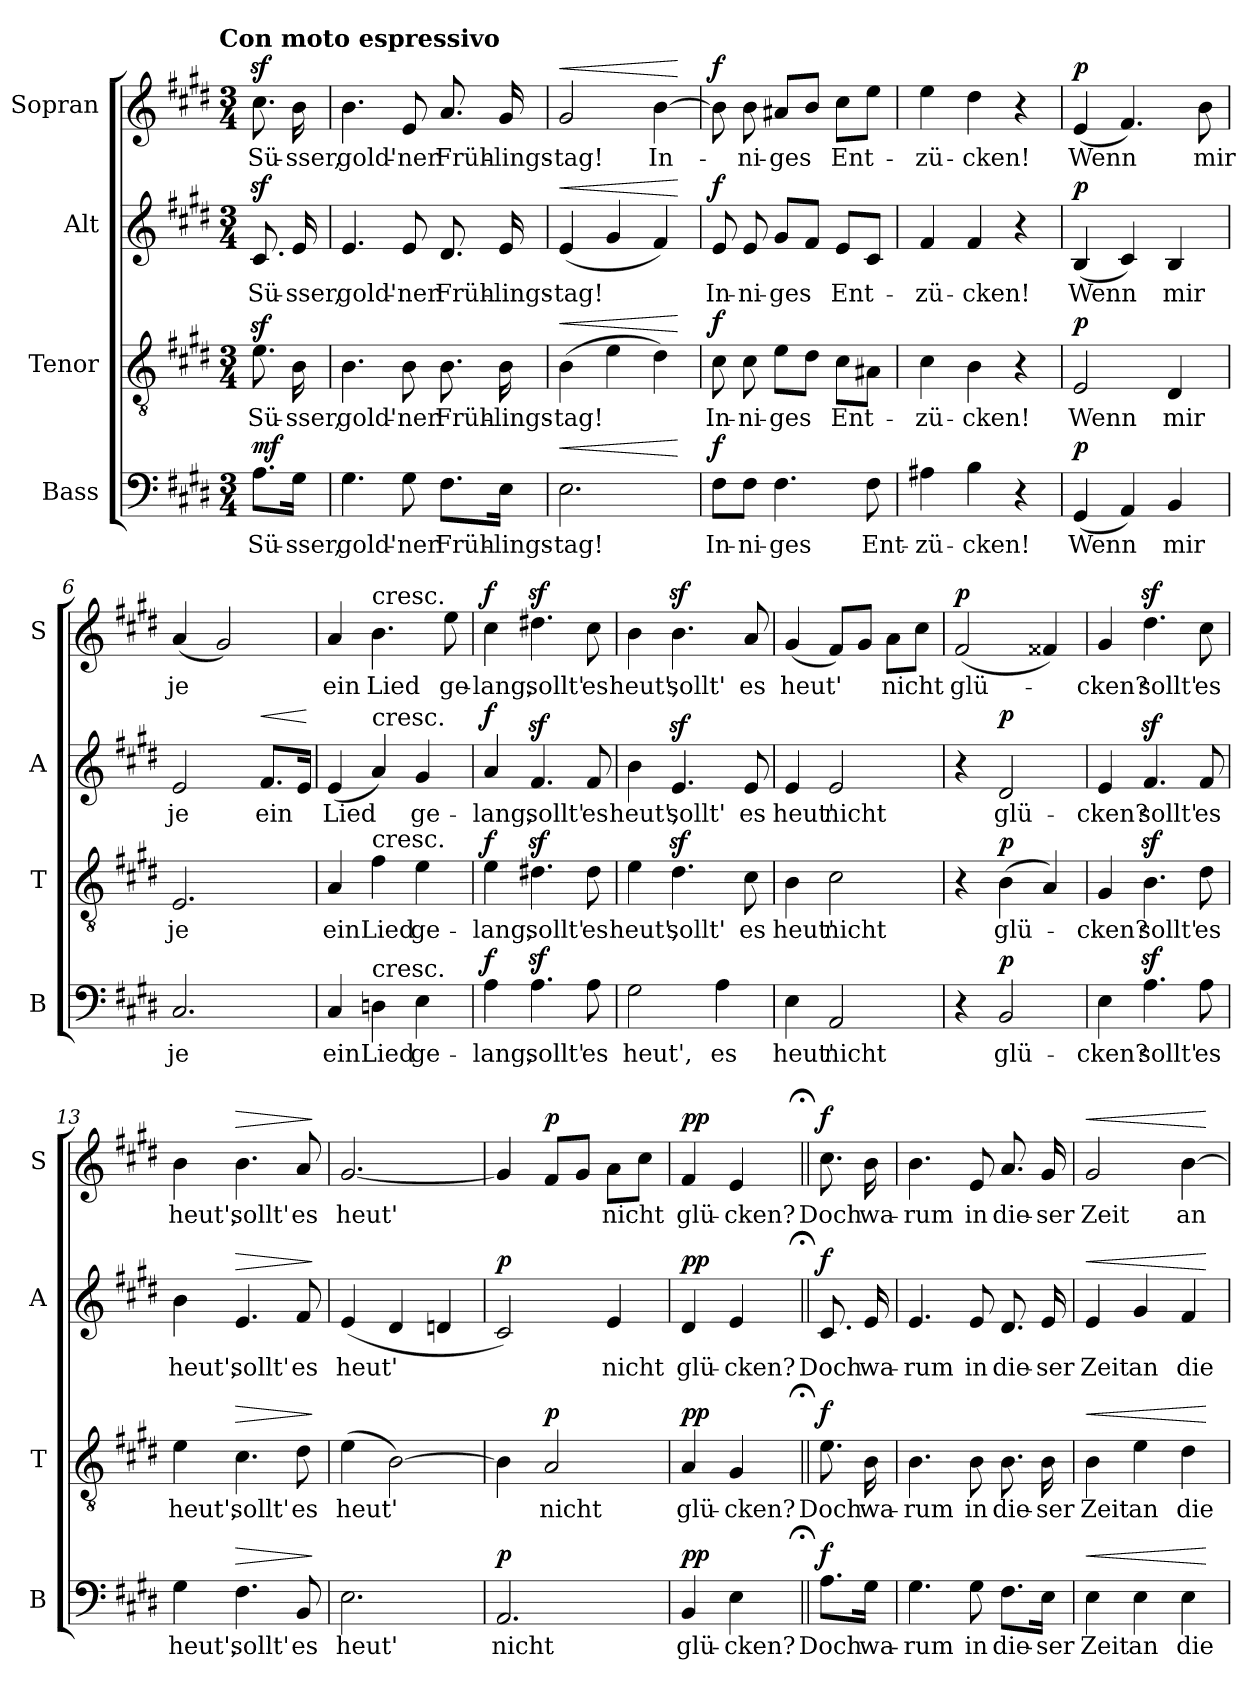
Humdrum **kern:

**kern	**text	**dynam	**kern	**text	**dynam	**kern	**text	**dynam	**kern	**text	**dynam
*part4	*part4	*part4	*part3	*part3	*part3	*part2	*part2	*part2	*part1	*part1	*part1
*staff4	*staff4	*staff4	*staff3	*staff3	*staff3	*staff2	*staff2	*staff2	*staff1	*staff1	*staff1
*I"Bass	*	*	*I"Tenor	*	*	*I"Alt	*	*	*I"Sopran	*	*
*I'B	*	*	*I'T	*	*	*I'A	*	*	*I'S	*	*
*clefF4	*	*	*clefGv2	*	*	*clefG2	*	*	*clefG2	*	*
*k[f#c#g#d#]	*	*	*k[f#c#g#d#]	*	*	*k[f#c#g#d#]	*	*	*k[f#c#g#d#]	*	*
*E:	*	*	*E:	*	*	*E:	*	*	*E:	*	*
!!LO:TX:omd:t=Con moto espressivo
*M3/4	*	*	*M3/4	*	*	*M3/4	*	*	*M3/4	*	*
*MM72	*	*	*MM72	*	*	*MM72	*	*	*MM72	*	*
=	=	=	=	=	=	=	=	=	=	=	=
!	!	!LO:DY:a	!	!	!	!	!	!	!	!	!
8.A\L	Sü-	mf	8.ez>	Sü-	.	8.c#z>	Sü-	.	8.cc#z>	Sü-	.
16G#\Jk	-sser,	.	16B	-sser,	.	16e	-sser,	.	16b	-sser,	.
=1	=1	=1	=1	=1	=1	=1	=1	=1	=1	=1	=1
4.G#	gold'-	.	4.B	gold'-	.	4.e	gold'-	.	4.b	gold'-	.
8G#	-ner	.	8B	-ner	.	8e	-ner	.	8e	-ner	.
8.F#\L	Früh-	.	8.B	Früh-	.	8.d#	Früh-	.	8.a	Früh-	.
16E\Jk	-lings-	.	16B	-lings-	.	16e	-lings-	.	16g#	-lings-	.
=2	=2	=2	=2	=2	=2	=2	=2	=2	=2	=2	=2
!	!	!LO:HP:a	!	!	!LO:HP:a	!	!	!LO:HP:a	!	!	!LO:HP:a
2.E	-tag!	<	(4B	-tag!	<	(4e	-tag!	<	2g#	-tag!	<
.	.	.	4e	.	.	4g#	.	.	.	.	.
.	.	.	4d#)	.	.	4f#)	.	.	[4b	In-	.
.	.	[	.	.	[	.	.	[	.	.	[
=3	=3	=3	=3	=3	=3	=3	=3	=3	=3	=3	=3
!	!	!LO:DY:a	!	!	!LO:DY:a	!	!	!LO:DY:a	!	!	!LO:DY:a
8F#\L	In-	f	8c#	In-	f	8e	In-	f	8b]	.	f
8F#\J	-ni-	.	8c#	-ni-	.	8e	-ni-	.	8b	-ni-	.
4.F#	-ges	.	8eL	-ges	.	8g#L	-ges	.	8a#XL	-ges	.
.	.	.	8d#J	.	.	8f#J	.	.	8bJ	.	.
.	.	.	8c#L	Ent-	.	8eL	Ent-	.	8cc#L	Ent-	.
8F#	Ent-	.	8A#XJ	.	.	8c#J	.	.	8eeJ	.	.
=4	=4	=4	=4	=4	=4	=4	=4	=4	=4	=4	=4
4A#X	-zü-	.	4c#	-zü-	.	4f#	-zü-	.	4ee	-zü-	.
4B	-cken!	.	4B	-cken!	.	4f#	-cken!	.	4dd#	-cken!	.
4r	.	.	4r	.	.	4r	.	.	4r	.	.
=5	=5	=5	=5	=5	=5	=5	=5	=5	=5	=5	=5
!	!	!LO:DY:a	!	!	!LO:DY:a	!	!	!LO:DY:a	!	!	!LO:DY:a
(4GG#	Wenn	p	2E	Wenn	p	(4B	Wenn	p	(4e	Wenn	p
4AA)	.	.	.	.	.	4c#)	.	.	4.f#)	.	.
4BB	mir	.	4D#	mir	.	4B	mir	.	.	.	.
.	.	.	.	.	.	.	.	.	8b	mir	.
=6	=6	=6	=6	=6	=6	=6	=6	=6	=6	=6	=6
2.C#	je	.	2.E	je	.	2e	je	.	(4a	je	.
.	.	.	.	.	.	.	.	.	2g#)	.	.
!	!	!	!	!	!	!	!	!LO:HP:a	!	!	!
.	.	.	.	.	.	8.f#L	ein	<	.	.	.
.	.	.	.	.	.	16eJk	.	.	.	.	.
.	.	.	.	.	.	.	.	[	.	.	.
=7	=7	=7	=7	=7	=7	=7	=7	=7	=7	=7	=7
4C#	ein	.	4A	ein	.	(4e	Lied	.	4a	ein	.
!	!	!	!	!	!	!	!	!	!LO:TX:a:t=cresc.	!	!
!	!	!	!	!	!	!LO:TX:a:t=cresc.	!	!	!	!	!
!	!	!	!LO:TX:a:t=cresc.	!	!	!	!	!	!	!	!
!LO:TX:a:t=cresc.	!	!	!	!	!	!	!	!	!	!	!
4Dn	Lied	.	4f#	Lied	.	4a)	.	.	4.b	Lied	.
4E	ge-	.	4e	ge-	.	4g#	ge-	.	.	.	.
.	.	.	.	.	.	.	.	.	8ee	ge-	.
=8	=8	=8	=8	=8	=8	=8	=8	=8	=8	=8	=8
!	!	!LO:DY:a	!	!	!LO:DY:a	!	!	!LO:DY:a	!	!	!LO:DY:a
4A	-lang,	f	4e	-lang,	f	4a	-lang,	f	4cc#	-lang,	f
4.Az>	sollt'	.	4.d#Xz>	sollt'	.	4.f#z>	sollt'	.	4.dd#Xz>	sollt'	.
8A	es	.	8d#	es	.	8f#	es	.	8cc#	es	.
=9	=9	=9	=9	=9	=9	=9	=9	=9	=9	=9	=9
2G#	heut',	.	4e	heut',	.	4b	heut',	.	4b	heut',	.
.	.	.	4.d#z>	sollt'	.	4.ez>	sollt'	.	4.bz>	sollt'	.
4A	es	.	.	.	.	.	.	.	.	.	.
.	.	.	8c#	es	.	8e	es	.	8a	es	.
=10	=10	=10	=10	=10	=10	=10	=10	=10	=10	=10	=10
4E	heut'	.	4B	heut'	.	4e	heut'	.	(4g#	heut'	.
2AA	nicht	.	2c#	nicht	.	2e	nicht	.	8f#L)	.	.
.	.	.	.	.	.	.	.	.	8g#J	.	.
.	.	.	.	.	.	.	.	.	8aL	nicht	.
.	.	.	.	.	.	.	.	.	8cc#J	.	.
=11	=11	=11	=11	=11	=11	=11	=11	=11	=11	=11	=11
!	!	!	!	!	!	!	!	!	!	!	!LO:DY:a
4r	.	.	4r	.	.	4r	.	.	(2f#	glü-	p
!	!	!LO:DY:a	!	!	!LO:DY:a	!	!	!LO:DY:a	!	!	!
2BB	glü-	p	(4B	glü-	p	2d#	glü-	p	.	.	.
.	.	.	4A)	.	.	.	.	.	4f##X)	.	.
=12	=12	=12	=12	=12	=12	=12	=12	=12	=12	=12	=12
4E	-cken?	.	4G#	-cken?	.	4e	-cken?	.	4g#	-cken?	.
4.Az>	sollt'	.	4.Bz>	sollt'	.	4.f#z>	sollt'	.	4.dd#z>	sollt'	.
8A	es	.	8d#	es	.	8f#	es	.	8cc#	es	.
=13	=13	=13	=13	=13	=13	=13	=13	=13	=13	=13	=13
4G#	heut',	.	4e	heut',	.	4b	heut',	.	4b	heut',	.
!	!	!LO:HP:a	!	!	!LO:HP:a	!	!	!LO:HP:a	!	!	!LO:HP:a
4.F#	sollt'	>	4.c#	sollt'	>	4.e	sollt'	>	4.b	sollt'	>
8BB	es	.	8d#	es	.	8f#	es	.	8a	es	.
.	.	]	.	.	]	.	.	]	.	.	]
=14	=14	=14	=14	=14	=14	=14	=14	=14	=14	=14	=14
2.E	heut'	.	(4e	heut'	.	(4e	heut'	.	[2.g#	heut'	.
.	.	.	[2B)	.	.	4d#	.	.	.	.	.
.	.	.	.	.	.	4dn	.	.	.	.	.
=15	=15	=15	=15	=15	=15	=15	=15	=15	=15	=15	=15
!	!	!LO:DY:a	!	!	!	!	!	!LO:DY:a	!	!	!
2.AA	nicht	p	4B]	.	.	2c#)	.	p	4g#]	.	.
!	!	!	!	!	!LO:DY:a	!	!	!	!	!	!LO:DY:a
.	.	.	2A	nicht	p	.	.	.	8f#L	.	p
.	.	.	.	.	.	.	.	.	8g#J	.	.
.	.	.	.	.	.	4e	nicht	.	8aL	nicht	.
.	.	.	.	.	.	.	.	.	8cc#J	.	.
=16	=16	=16	=16	=16	=16	=16	=16	=16	=16	=16	=16
!	!	!LO:DY:a	!	!	!LO:DY:a	!	!	!LO:DY:a	!	!	!LO:DY:a
4BB	glü-	pp	4A	glü-	pp	4d#	glü-	pp	4f#	glü-	pp
4E	-cken?	.	4G#	-cken?	.	4e	-cken?	.	4e	-cken?	.
=||;	=||;	=||;	=||;	=||;	=||;	=||;	=||;	=||;	=||;	=||;	=||;
!	!	!LO:DY:a	!	!	!LO:DY:a	!	!	!LO:DY:a	!	!	!LO:DY:a
8.A\L	Doch	f	8.e	Doch	f	8.c#	Doch	f	8.cc#	Doch	f
16G#\Jk	wa-	.	16B	wa-	.	16e	wa-	.	16b	wa-	.
=17	=17	=17	=17	=17	=17	=17	=17	=17	=17	=17	=17
4.G#	-rum	.	4.B	-rum	.	4.e	-rum	.	4.b	-rum	.
8G#	in	.	8B	in	.	8e	in	.	8e	in	.
8.F#\L	die-	.	8.B	die-	.	8.d#	die-	.	8.a	die-	.
16E\Jk	-ser	.	16B	-ser	.	16e	-ser	.	16g#	-ser	.
=18	=18	=18	=18	=18	=18	=18	=18	=18	=18	=18	=18
!	!	!LO:HP:a	!	!	!LO:HP:a	!	!	!LO:HP:a	!	!	!LO:HP:a
4E	Zeit	<	4B	Zeit	<	4e	Zeit	<	2g#	Zeit	<
4E	an	.	4e	an	.	4g#	an	.	.	.	.
4E	die	.	4d#	die	.	4f#	die	.	[4b	an	.
.	.	[	.	.	[	.	.	[	.	.	[
=	=	=	=	=	=	=	=	=	=	=	=
*-	*-	*-	*-	*-	*-	*-	*-	*-	*-	*-	*-
